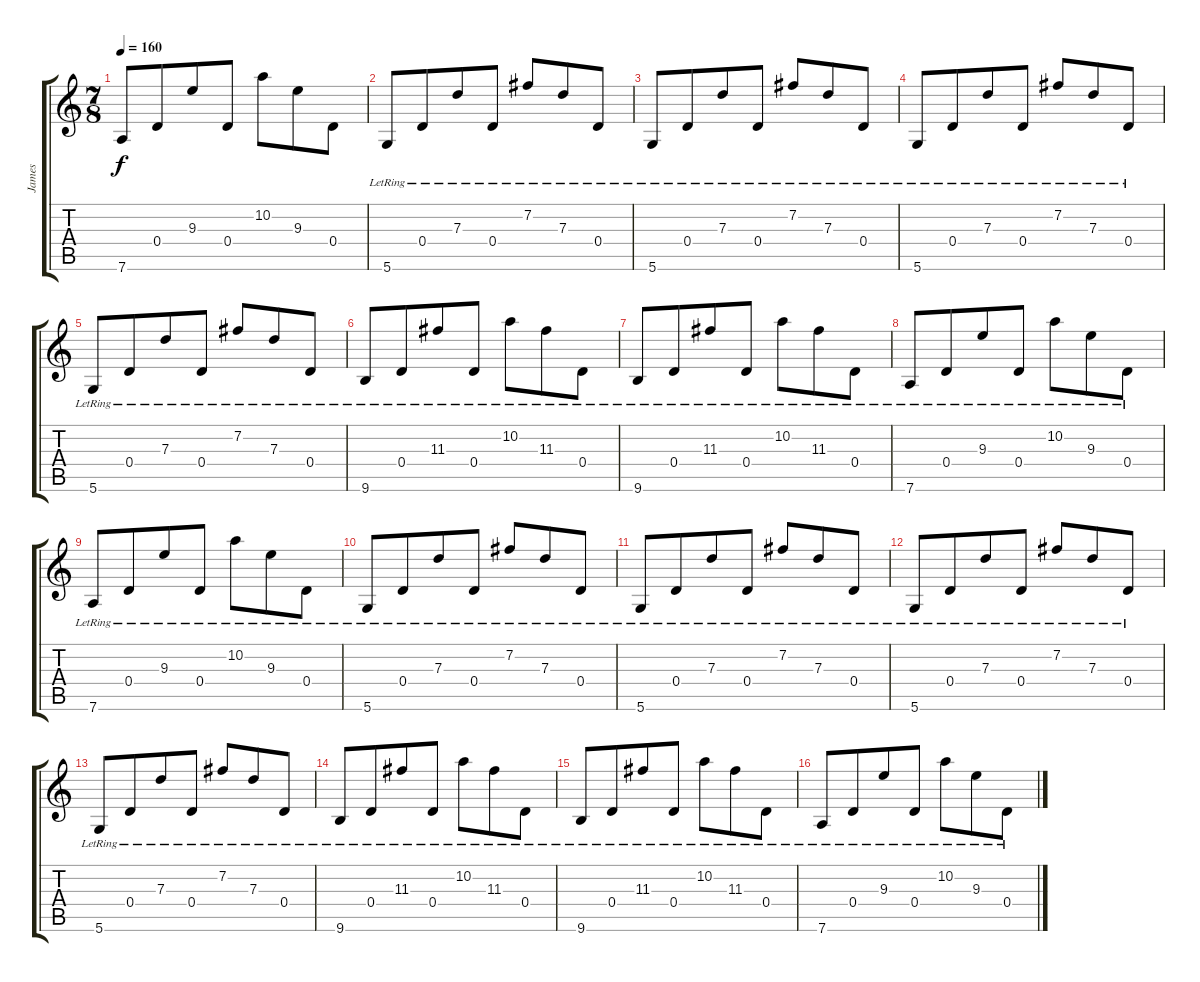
\track ("James" "James") {instrument distortionguitar}
\staff {score tabs}
\tuning (E4 B3 G3 D3 A2 D2) {hide}
\ts (7 8)
\tempo 160
\clef g2
\ks c
7.6.8{dy f} 0.4.8 9.3.8 0.4.8 10.2.8 9.3.8 0.4.8 |
5.6{lr}.8{instrument electricguitarjazz} 0.4{lr}.8 7.3{lr}.8 0.4{lr}.8 7.2{lr}.8 7.3{lr}.8 0.4{lr}.8 |
5.6{lr}.8 0.4{lr}.8 7.3{lr}.8 0.4{lr}.8 7.2{lr}.8 7.3{lr}.8 0.4{lr}.8 |
5.6{lr}.8 0.4{lr}.8 7.3{lr}.8 0.4{lr}.8 7.2{lr}.8 7.3{lr}.8 0.4{lr}.8 |
5.6{lr}.8 0.4{lr}.8 7.3{lr}.8 0.4{lr}.8 7.2{lr}.8 7.3{lr}.8 0.4{lr}.8 |
9.6{lr}.8 0.4{lr}.8 11.3{lr}.8 0.4{lr}.8 10.2{lr}.8 11.3{lr}.8 0.4{lr}.8 |
9.6{lr}.8 0.4{lr}.8 11.3{lr}.8 0.4{lr}.8 10.2{lr}.8 11.3{lr}.8 0.4{lr}.8 |
7.6{lr}.8 0.4{lr}.8 9.3{lr}.8 0.4{lr}.8 10.2{lr}.8 9.3{lr}.8 0.4{lr}.8 |
7.6{lr}.8 0.4{lr}.8 9.3{lr}.8 0.4{lr}.8 10.2{lr}.8 9.3{lr}.8 0.4{lr}.8 |
5.6{lr}.8 0.4{lr}.8 7.3{lr}.8 0.4{lr}.8 7.2{lr}.8 7.3{lr}.8 0.4{lr}.8 |
5.6{lr}.8 0.4{lr}.8 7.3{lr}.8 0.4{lr}.8 7.2{lr}.8 7.3{lr}.8 0.4{lr}.8 |
5.6{lr}.8 0.4{lr}.8 7.3{lr}.8 0.4{lr}.8 7.2{lr}.8 7.3{lr}.8 0.4{lr}.8 |
5.6{lr}.8 0.4{lr}.8 7.3{lr}.8 0.4{lr}.8 7.2{lr}.8 7.3{lr}.8 0.4{lr}.8 |
9.6{lr}.8 0.4{lr}.8 11.3{lr}.8 0.4{lr}.8 10.2{lr}.8 11.3{lr}.8 0.4{lr}.8 |
9.6{lr}.8 0.4{lr}.8 11.3{lr}.8 0.4{lr}.8 10.2{lr}.8 11.3{lr}.8 0.4{lr}.8 |
7.6{lr}.8 0.4{lr}.8 9.3{lr}.8 0.4{lr}.8 10.2{lr}.8 9.3{lr}.8 0.4{lr}.8
